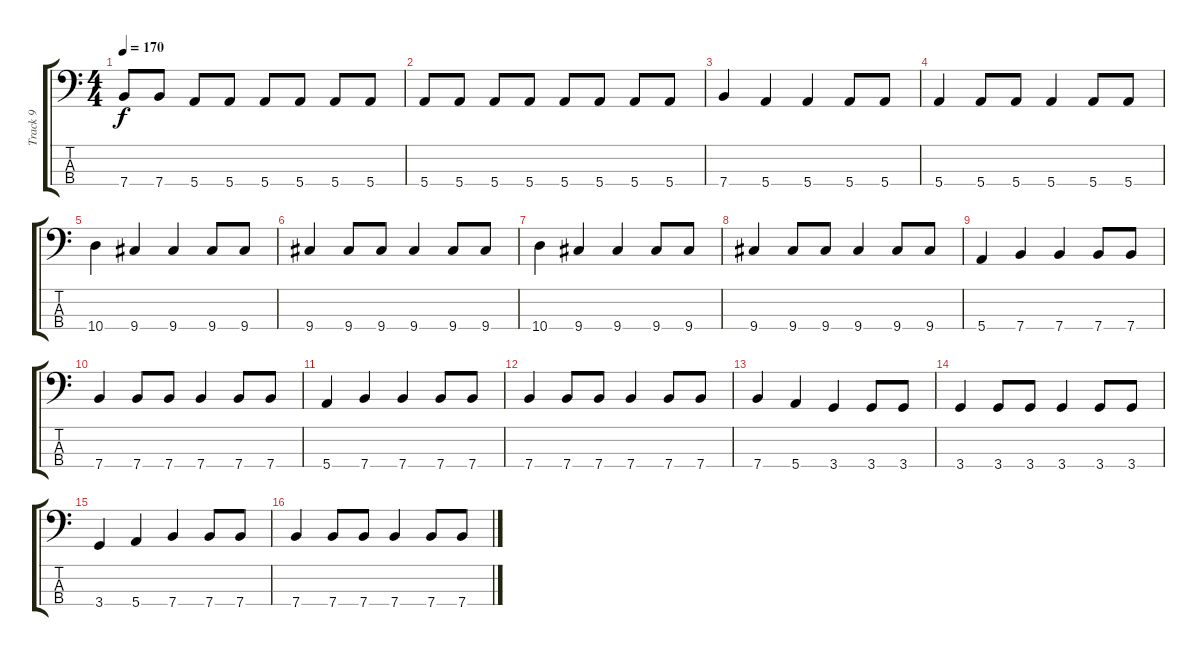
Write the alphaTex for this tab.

\track ("Track 9" "Track 9") {instrument electricbasspick}
\staff {score tabs}
\tuning (G2 D2 A1 E1) {hide}
\ts (4 4)
\tempo 170
\clef f4
\ks c
7.4.8{dy f} 7.4.8 5.4.8 5.4.8 5.4.8 5.4.8 5.4.8 5.4.8 |
5.4.8 5.4.8 5.4.8 5.4.8 5.4.8 5.4.8 5.4.8 5.4.8 |
7.4.4 5.4.4 5.4.4 5.4.8 5.4.8 |
5.4.4 5.4.8 5.4.8 5.4.4 5.4.8 5.4.8 |
10.4.4 9.4.4 9.4.4 9.4.8 9.4.8 |
9.4.4 9.4.8 9.4.8 9.4.4 9.4.8 9.4.8 |
10.4.4 9.4.4 9.4.4 9.4.8 9.4.8 |
9.4.4 9.4.8 9.4.8 9.4.4 9.4.8 9.4.8 |
5.4.4 7.4.4 7.4.4 7.4.8 7.4.8 |
7.4.4 7.4.8 7.4.8 7.4.4 7.4.8 7.4.8 |
5.4.4 7.4.4 7.4.4 7.4.8 7.4.8 |
7.4.4 7.4.8 7.4.8 7.4.4 7.4.8 7.4.8 |
7.4.4 5.4.4 3.4.4 3.4.8 3.4.8 |
3.4.4 3.4.8 3.4.8 3.4.4 3.4.8 3.4.8 |
3.4.4 5.4.4 7.4.4 7.4.8 7.4.8 |
7.4.4 7.4.8 7.4.8 7.4.4 7.4.8 7.4.8
